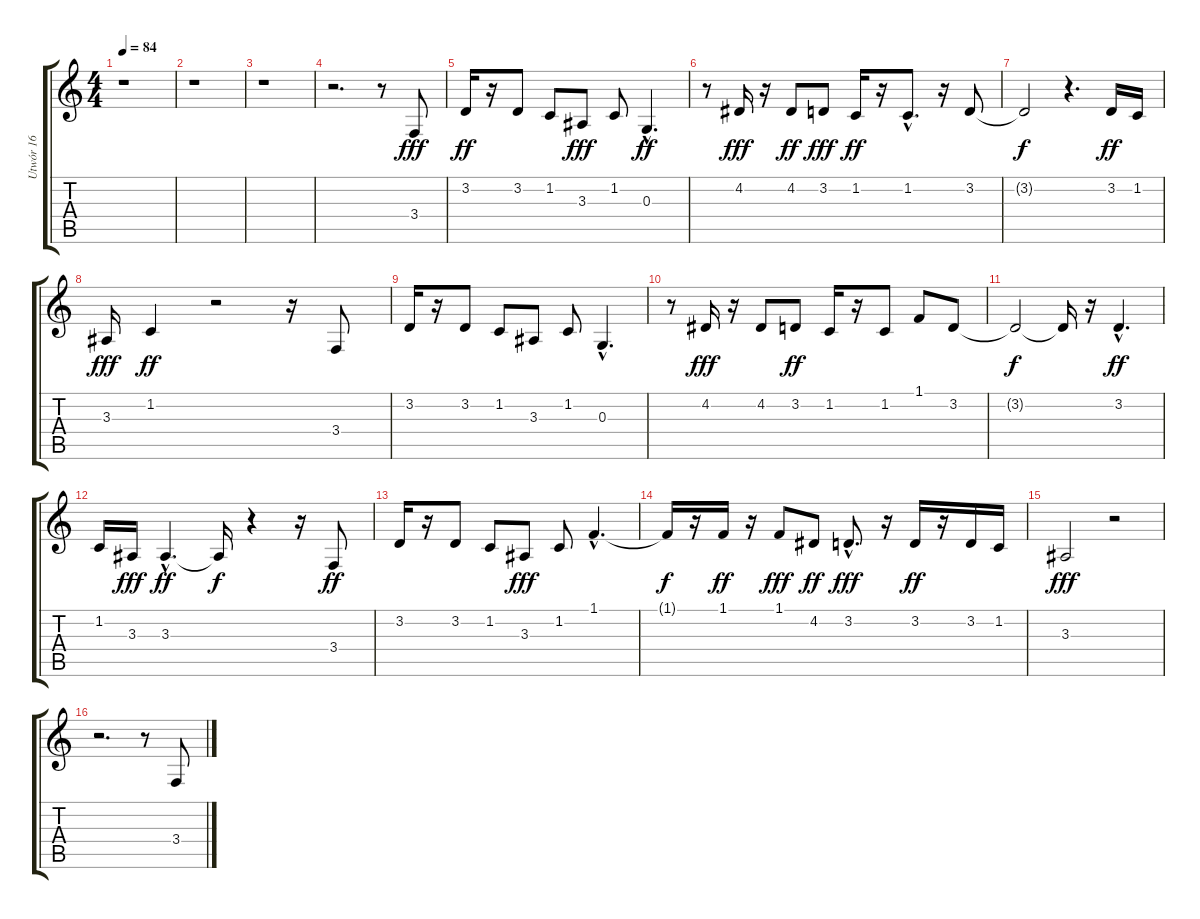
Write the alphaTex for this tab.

\track ("Utwór 16" "Utwór 16") {instrument altosax}
\staff {score tabs}
\tuning (E4 B3 G3 D3 A2 E2) {hide}
\ts (4 4)
\tempo 84
\clef g2
\ks c
r.1{dy f} |
r.1 |
r.1 |
r.2{d} r.8 3.4.8{dy fff} |
3.2.16{dy ff} r.16 3.2.8 1.2.8 3.3.8{dy fff} 1.2.8 0.3{hac}.4{d dy ff} |
r.8 4.2.16{dy fff} r.16 4.2.8{dy ff} 3.2.8{dy fff} 1.2.16{dy ff} r.16 1.2{hac}.8{d} r.16 3.2.8 |
3.2{t}.2{dy f} r.4{d} 3.2.16{dy ff} 1.2.16 |
3.3.16{dy fff} 1.2.4{dy ff} r.2 r.16 3.4.8 |
3.2.16 r.16 3.2.8 1.2.8 3.3.8 1.2.8 0.3{hac}.4{d} |
r.8 4.2.16{dy fff} r.16 4.2.8 3.2.8{dy ff} 1.2.16 r.16 1.2.8 1.1.8 3.2.8 |
3.2{t}.2{dy f} 3.2{t}.16 r.16 3.2{hac}.4{d dy ff} |
1.2.16 3.3.16{dy fff} 3.3{hac}.4{d dy ff} 3.3{t}.16{dy f} r.4 r.16 3.4.8{dy ff} |
3.2.16 r.16 3.2.8 1.2.8 3.3.8{dy fff} 1.2.8 1.1{hac}.4{d} |
1.1{t}.16{dy f} r.16 1.1.16{dy ff} r.16 1.1.8{dy fff} 4.2.8{dy ff} 3.2{hac}.8{d dy fff} r.16 3.2.16{dy ff} r.16 3.2.16 1.2.16 |
3.3.2{dy fff} r.2 |
r.2{d} r.8 3.4.8
